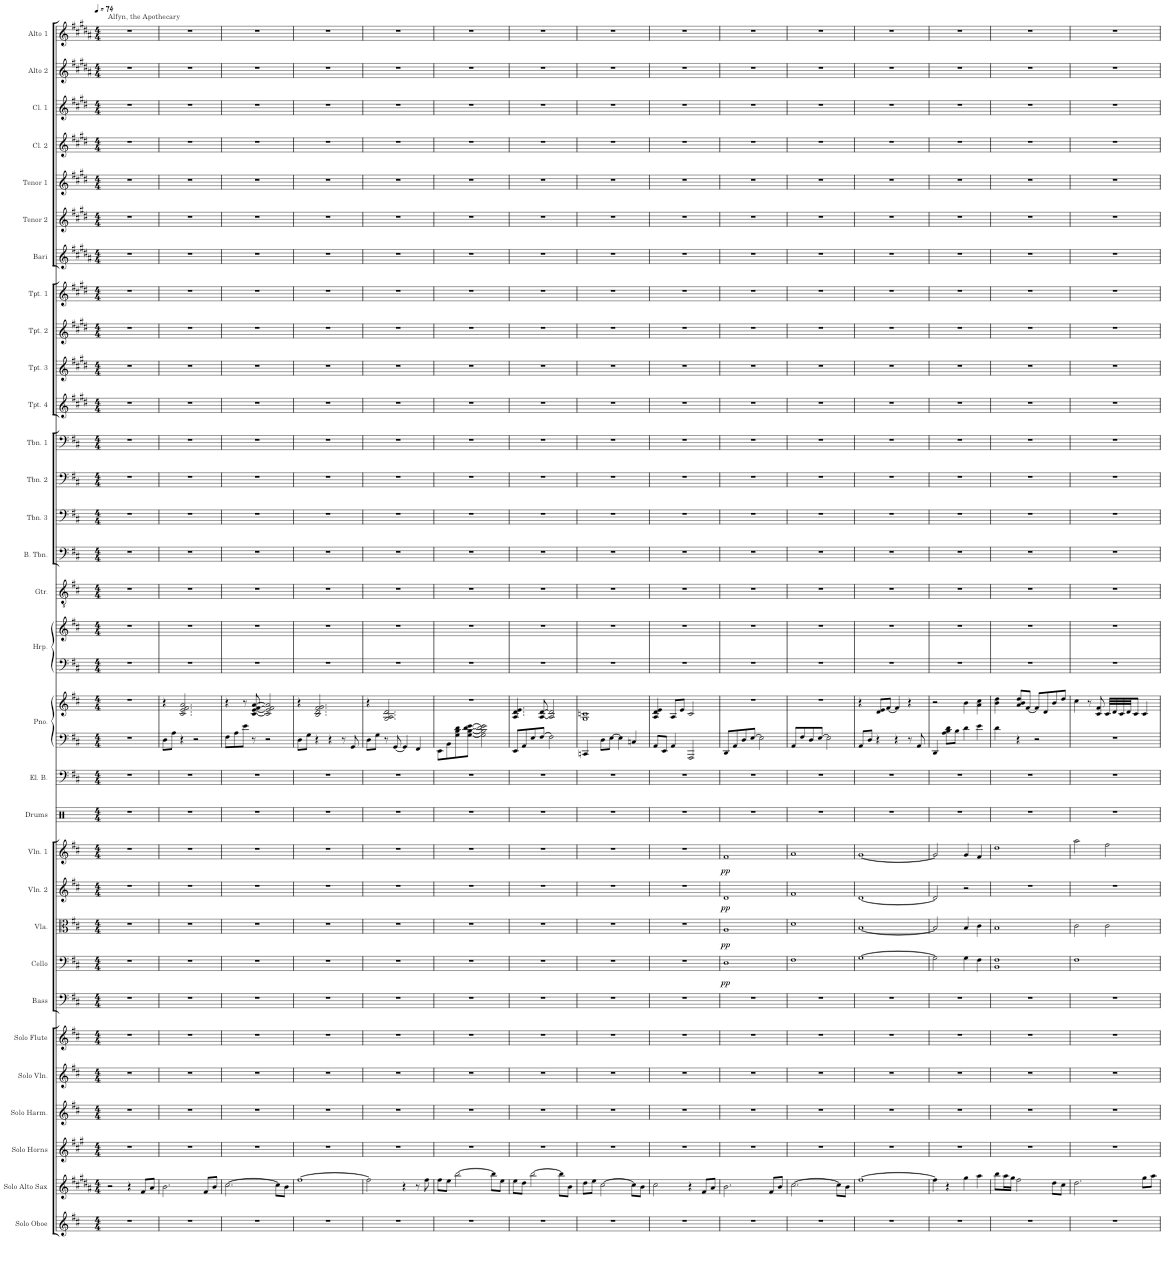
**kern	**kern	**kern	**kern	**kern	**kern	**kern	**kern	**dynam	**kern	**dynam	**kern	**dynam	**kern	**dynam	**kern	**kern	**kern	**kern	**kern	**kern	**kern	**kern	**kern	**kern	**kern	**kern	**kern	**kern	**kern	**kern	**kern	**kern	**kern	**kern	**kern	**kern
*part31	*part30	*part29	*part28	*part27	*part26	*part25	*part24	*part24	*part23	*part23	*part22	*part22	*part21	*part21	*part20	*part19	*part18	*part18	*part17	*part17	*part16	*part15	*part14	*part13	*part12	*part11	*part10	*part9	*part8	*part7	*part6	*part5	*part4	*part3	*part2	*part1
*staff33	*staff32	*staff31	*staff30	*staff29	*staff28	*staff27	*staff26	*staff26	*staff25	*staff25	*staff24	*staff24	*staff23	*staff23	*staff22	*staff21	*staff20	*staff19	*staff18	*staff17	*staff16	*staff15	*staff14	*staff13	*staff12	*staff11	*staff10	*staff9	*staff8	*staff7	*staff6	*staff5	*staff4	*staff3	*staff2	*staff1
*I"Solo Oboe (Therion)	*I"Solo Alto Saxophone (Alfyn)	*I"Solo F Horns (3) (Olberic)	*I"Solo Harmonica (Tressa)	*I"Solo Violin (Cyrus, Primrose)	*I"Solo Flute (Ophilia), Alto Flute (Therion)	*I"Bass	*I"Cello	*	*I"Viola	*	*I"Violin 2	*	*I"Violin 1	*	*I"Drums	*I"Electric Bass	*I"Piano (H'aanit)	*	*I"Harp (acc, Primrose)	*	*I"Guitar	*I"Bass Trombone	*I"Trombone 3	*I"Trombone 2	*I"Trombone 1	*I"Trumpet 4	*I"Trumpet 3	*I"Trumpet 2	*I"Trumpet 1	*I"Bari Sax	*I"Tenor Sax 2	*I"Tenor Sax 1	*I"Clarinet 2	*I"Clarinet 1	*I"Alto Sax 2	*I"Alto Sax 1
*I'Solo Oboe	*I'Solo Alto Sax	*I'Solo Horns	*I'Solo Harm.	*I'Solo Vln.	*I'Solo Flute	*I'Bass	*I'Cello	*	*I'Vla.	*	*I'Vln. 2	*	*I'Vln. 1	*	*I'Drums	*I'El. B.	*I'Pno.	*	*I'Hrp.	*	*I'Gtr.	*I'B. Tbn.	*I'Tbn. 3	*I'Tbn. 2	*I'Tbn. 1	*I'Tpt. 4	*I'Tpt. 3	*I'Tpt. 2	*I'Tpt. 1	*I'Bari	*I'Tenor 2	*I'Tenor 1	*I'Cl. 2	*I'Cl. 1	*I'Alto 2	*I'Alto 1
!!LO:PB:g=z
*clefG2	*clefG2	*clefG2	*clefG2	*clefG2	*clefG2	*clefF4	*clefF4	*	*clefC3	*	*clefG2	*	*clefG2	*	*clefX	*clefF4	*clefF4	*clefG2	*clefF4	*clefG2	*clefGv2	*clefF4	*clefF4	*clefF4	*clefF4	*clefG2	*clefG2	*clefG2	*clefG2	*clefG2	*clefG2	*clefG2	*clefG2	*clefG2	*clefG2	*clefG2
*	*Trd5c9	*Trd4c7	*	*	*	*Trd7c12	*	*	*	*	*	*	*	*	*	*Trd7c12	*	*	*	*	*	*	*	*	*	*Trd1c2	*Trd1c2	*Trd1c2	*Trd1c2	*Trd12c21	*Trd8c14	*Trd8c14	*Trd1c2	*Trd1c2	*Trd5c9	*Trd5c9
*k[f#c#]	*k[f#c#g#d#a#]	*k[f#c#g#]	*k[f#c#]	*k[f#c#]	*k[f#c#]	*k[f#c#]	*k[f#c#]	*	*k[f#c#]	*	*k[f#c#]	*	*k[f#c#]	*	*k[]	*k[f#c#]	*k[f#c#]	*k[f#c#]	*k[f#c#]	*k[f#c#]	*k[f#c#]	*k[f#c#]	*k[f#c#]	*k[f#c#]	*k[f#c#]	*k[f#c#g#d#]	*k[f#c#g#d#]	*k[f#c#g#d#]	*k[f#c#g#d#]	*k[f#c#g#d#a#]	*k[f#c#g#d#]	*k[f#c#g#d#]	*k[f#c#g#d#]	*k[f#c#g#d#]	*k[f#c#g#d#a#]	*k[f#c#g#d#a#]
*M4/4	*M4/4	*M4/4	*M4/4	*M4/4	*M4/4	*M4/4	*M4/4	*	*M4/4	*	*M4/4	*	*M4/4	*	*M4/4	*M4/4	*M4/4	*M4/4	*M4/4	*M4/4	*M4/4	*M4/4	*M4/4	*M4/4	*M4/4	*M4/4	*M4/4	*M4/4	*M4/4	*M4/4	*M4/4	*M4/4	*M4/4	*M4/4	*M4/4	*M4/4
*MM74	*MM74	*MM74	*MM74	*MM74	*MM74	*MM74	*MM74	*	*MM74	*	*MM74	*	*MM74	*	*MM74	*MM74	*MM74	*MM74	*MM74	*MM74	*MM74	*MM74	*MM74	*MM74	*MM74	*MM74	*MM74	*MM74	*MM74	*MM74	*MM74	*MM74	*MM74	*MM74	*MM74	*MM74
=255	=255	=255	=255	=255	=255	=255	=255	=255	=255	=255	=255	=255	=255	=255	=255	=255	=255	=255	=255	=255	=255	=255	=255	=255	=255	=255	=255	=255	=255	=255	=255	=255	=255	=255	=255	=255
!	!	!	!	!	!	!	!	!	!	!	!	!	!	!	!	!	!	!	!	!	!	!	!	!	!	!	!	!	!	!	!	!	!	!	!	!LO:TX:a:t=Alfyn, the Apothecary
1r	2r	1r	1r	1r	1r	1r	1r	.	1r	.	1r	.	1r	.	1r	1r	1r	1r	1r	1r	1r	1r	1r	1r	1r	1r	1r	1r	1r	1r	1r	1r	1r	1r	1r	1r
.	4r	.	.	.	.	.	.	.	.	.	.	.	.	.	.	.	.	.	.	.	.	.	.	.	.	.	.	.	.	.	.	.	.	.	.	.
.	8f#/L	.	.	.	.	.	.	.	.	.	.	.	.	.	.	.	.	.	.	.	.	.	.	.	.	.	.	.	.	.	.	.	.	.	.	.
.	8a#/J	.	.	.	.	.	.	.	.	.	.	.	.	.	.	.	.	.	.	.	.	.	.	.	.	.	.	.	.	.	.	.	.	.	.	.
=256	=256	=256	=256	=256	=256	=256	=256	=256	=256	=256	=256	=256	=256	=256	=256	=256	=256	=256	=256	=256	=256	=256	=256	=256	=256	=256	=256	=256	=256	=256	=256	=256	=256	=256	=256	=256
1r	2.b\	1r	1r	1r	1r	1r	1r	.	1r	.	1r	.	1r	.	1r	1r	8D\L	4r	1r	1r	1r	1r	1r	1r	1r	1r	1r	1r	1r	1r	1r	1r	1r	1r	1r	1r
.	.	.	.	.	.	.	.	.	.	.	.	.	.	.	.	.	8A\J	.	.	.	.	.	.	.	.	.	.	.	.	.	.	.	.	.	.	.
.	.	.	.	.	.	.	.	.	.	.	.	.	.	.	.	.	4r	2.c#/ 2.e/ 2.f#/ 2.a/	.	.	.	.	.	.	.	.	.	.	.	.	.	.	.	.	.	.
.	.	.	.	.	.	.	.	.	.	.	.	.	.	.	.	.	2r	.	.	.	.	.	.	.	.	.	.	.	.	.	.	.	.	.	.	.
.	8f#/L	.	.	.	.	.	.	.	.	.	.	.	.	.	.	.	.	.	.	.	.	.	.	.	.	.	.	.	.	.	.	.	.	.	.	.
.	8b/J	.	.	.	.	.	.	.	.	.	.	.	.	.	.	.	.	.	.	.	.	.	.	.	.	.	.	.	.	.	.	.	.	.	.	.
=257	=257	=257	=257	=257	=257	=257	=257	=257	=257	=257	=257	=257	=257	=257	=257	=257	=257	=257	=257	=257	=257	=257	=257	=257	=257	=257	=257	=257	=257	=257	=257	=257	=257	=257	=257	=257
1r	[2.cc#\	1r	1r	1r	1r	1r	1r	.	1r	.	1r	.	1r	.	1r	1r	8F#\L	4r	1r	1r	1r	1r	1r	1r	1r	1r	1r	1r	1r	1r	1r	1r	1r	1r	1r	1r
.	.	.	.	.	.	.	.	.	.	.	.	.	.	.	.	.	8A\	.	.	.	.	.	.	.	.	.	.	.	.	.	.	.	.	.	.	.
.	.	.	.	.	.	.	.	.	.	.	.	.	.	.	.	.	8e\J	8r	.	.	.	.	.	.	.	.	.	.	.	.	.	.	.	.	.	.
.	.	.	.	.	.	.	.	.	.	.	.	.	.	.	.	.	8r	[8c#/ [8e/ [8f#/ [8a/	.	.	.	.	.	.	.	.	.	.	.	.	.	.	.	.	.	.
.	.	.	.	.	.	.	.	.	.	.	.	.	.	.	.	.	2r	2c#/] 2e/] 2f#/] 2a/]	.	.	.	.	.	.	.	.	.	.	.	.	.	.	.	.	.	.
.	8cc#\L]	.	.	.	.	.	.	.	.	.	.	.	.	.	.	.	.	.	.	.	.	.	.	.	.	.	.	.	.	.	.	.	.	.	.	.
.	8b\J	.	.	.	.	.	.	.	.	.	.	.	.	.	.	.	.	.	.	.	.	.	.	.	.	.	.	.	.	.	.	.	.	.	.	.
=258	=258	=258	=258	=258	=258	=258	=258	=258	=258	=258	=258	=258	=258	=258	=258	=258	=258	=258	=258	=258	=258	=258	=258	=258	=258	=258	=258	=258	=258	=258	=258	=258	=258	=258	=258	=258
1r	[1ff#	1r	1r	1r	1r	1r	1r	.	1r	.	1r	.	1r	.	1r	1r	8D\L	4r	1r	1r	1r	1r	1r	1r	1r	1r	1r	1r	1r	1r	1r	1r	1r	1r	1r	1r
.	.	.	.	.	.	.	.	.	.	.	.	.	.	.	.	.	8G\J	.	.	.	.	.	.	.	.	.	.	.	.	.	.	.	.	.	.	.
.	.	.	.	.	.	.	.	.	.	.	.	.	.	.	.	.	4r	2.B/ 2.d/ 2.f#/ 2.g/	.	.	.	.	.	.	.	.	.	.	.	.	.	.	.	.	.	.
.	.	.	.	.	.	.	.	.	.	.	.	.	.	.	.	.	4r	.	.	.	.	.	.	.	.	.	.	.	.	.	.	.	.	.	.	.
.	.	.	.	.	.	.	.	.	.	.	.	.	.	.	.	.	8r	.	.	.	.	.	.	.	.	.	.	.	.	.	.	.	.	.	.	.
.	.	.	.	.	.	.	.	.	.	.	.	.	.	.	.	.	8GG/	.	.	.	.	.	.	.	.	.	.	.	.	.	.	.	.	.	.	.
=259	=259	=259	=259	=259	=259	=259	=259	=259	=259	=259	=259	=259	=259	=259	=259	=259	=259	=259	=259	=259	=259	=259	=259	=259	=259	=259	=259	=259	=259	=259	=259	=259	=259	=259	=259	=259
1r	2ff#\]	1r	1r	1r	1r	1r	1r	.	1r	.	1r	.	1r	.	1r	1r	8D\L	4r	1r	1r	1r	1r	1r	1r	1r	1r	1r	1r	1r	1r	1r	1r	1r	1r	1r	1r
.	.	.	.	.	.	.	.	.	.	.	.	.	.	.	.	.	8G\J	.	.	.	.	.	.	.	.	.	.	.	.	.	.	.	.	.	.	.
.	.	.	.	.	.	.	.	.	.	.	.	.	.	.	.	.	8r	2.G/ 2.A/ 2.d/	.	.	.	.	.	.	.	.	.	.	.	.	.	.	.	.	.	.
.	.	.	.	.	.	.	.	.	.	.	.	.	.	.	.	.	[8GG/	.	.	.	.	.	.	.	.	.	.	.	.	.	.	.	.	.	.	.
.	4r	.	.	.	.	.	.	.	.	.	.	.	.	.	.	.	4GG/]	.	.	.	.	.	.	.	.	.	.	.	.	.	.	.	.	.	.	.
.	8r	.	.	.	.	.	.	.	.	.	.	.	.	.	.	.	4FF#/	.	.	.	.	.	.	.	.	.	.	.	.	.	.	.	.	.	.	.
.	8ff#\	.	.	.	.	.	.	.	.	.	.	.	.	.	.	.	.	.	.	.	.	.	.	.	.	.	.	.	.	.	.	.	.	.	.	.
=260	=260	=260	=260	=260	=260	=260	=260	=260	=260	=260	=260	=260	=260	=260	=260	=260	=260	=260	=260	=260	=260	=260	=260	=260	=260	=260	=260	=260	=260	=260	=260	=260	=260	=260	=260	=260
1r	8ff#\L	1r	1r	1r	1r	1r	1r	.	1r	.	1r	.	1r	.	1r	1r	8EE\L	1r	1r	1r	1r	1r	1r	1r	1r	1r	1r	1r	1r	1r	1r	1r	1r	1r	1r	1r
.	8ee\J	.	.	.	.	.	.	.	.	.	.	.	.	.	.	.	8BB\	.	.	.	.	.	.	.	.	.	.	.	.	.	.	.	.	.	.	.
.	[2bb\	.	.	.	.	.	.	.	.	.	.	.	.	.	.	.	8G\ 8B\ 8d\	.	.	.	.	.	.	.	.	.	.	.	.	.	.	.	.	.	.	.
.	.	.	.	.	.	.	.	.	.	.	.	.	.	.	.	.	[8G\ [8B\ [8d\ [8e\J	.	.	.	.	.	.	.	.	.	.	.	.	.	.	.	.	.	.	.
.	.	.	.	.	.	.	.	.	.	.	.	.	.	.	.	.	2G\] 2B\] 2d\] 2e\]	.	.	.	.	.	.	.	.	.	.	.	.	.	.	.	.	.	.	.
.	8bb\L]	.	.	.	.	.	.	.	.	.	.	.	.	.	.	.	.	.	.	.	.	.	.	.	.	.	.	.	.	.	.	.	.	.	.	.
.	8ee\J	.	.	.	.	.	.	.	.	.	.	.	.	.	.	.	.	.	.	.	.	.	.	.	.	.	.	.	.	.	.	.	.	.	.	.
=261	=261	=261	=261	=261	=261	=261	=261	=261	=261	=261	=261	=261	=261	=261	=261	=261	=261	=261	=261	=261	=261	=261	=261	=261	=261	=261	=261	=261	=261	=261	=261	=261	=261	=261	=261	=261
1r	8ee\L	1r	1r	1r	1r	1r	1r	.	1r	.	1r	.	1r	.	1r	1r	8EE/L	4.A/ 4.d/ 4.e/	1r	1r	1r	1r	1r	1r	1r	1r	1r	1r	1r	1r	1r	1r	1r	1r	1r	1r
.	8dd#\J	.	.	.	.	.	.	.	.	.	.	.	.	.	.	.	8AA/	.	.	.	.	.	.	.	.	.	.	.	.	.	.	.	.	.	.	.
.	[2bb\	.	.	.	.	.	.	.	.	.	.	.	.	.	.	.	8E/	.	.	.	.	.	.	.	.	.	.	.	.	.	.	.	.	.	.	.
.	.	.	.	.	.	.	.	.	.	.	.	.	.	.	.	.	[8F#/J	[8A/ [8d/	.	.	.	.	.	.	.	.	.	.	.	.	.	.	.	.	.	.
.	.	.	.	.	.	.	.	.	.	.	.	.	.	.	.	.	2F#\]	2A/] 2d/]	.	.	.	.	.	.	.	.	.	.	.	.	.	.	.	.	.	.
.	8bb\L]	.	.	.	.	.	.	.	.	.	.	.	.	.	.	.	.	.	.	.	.	.	.	.	.	.	.	.	.	.	.	.	.	.	.	.
.	8b\J	.	.	.	.	.	.	.	.	.	.	.	.	.	.	.	.	.	.	.	.	.	.	.	.	.	.	.	.	.	.	.	.	.	.	.
=262	=262	=262	=262	=262	=262	=262	=262	=262	=262	=262	=262	=262	=262	=262	=262	=262	=262	=262	=262	=262	=262	=262	=262	=262	=262	=262	=262	=262	=262	=262	=262	=262	=262	=262	=262	=262
1r	8dd#\L	1r	1r	1r	1r	1r	1r	.	1r	.	1r	.	1r	.	1r	1r	4CCn/	1G 1cn	1r	1r	1r	1r	1r	1r	1r	1r	1r	1r	1r	1r	1r	1r	1r	1r	1r	1r
.	8ee\J	.	.	.	.	.	.	.	.	.	.	.	.	.	.	.	.	.	.	.	.	.	.	.	.	.	.	.	.	.	.	.	.	.	.	.
.	[2cc#\	.	.	.	.	.	.	.	.	.	.	.	.	.	.	.	8D\L	.	.	.	.	.	.	.	.	.	.	.	.	.	.	.	.	.	.	.
.	.	.	.	.	.	.	.	.	.	.	.	.	.	.	.	.	[8E\J	.	.	.	.	.	.	.	.	.	.	.	.	.	.	.	.	.	.	.
.	.	.	.	.	.	.	.	.	.	.	.	.	.	.	.	.	4E\]	.	.	.	.	.	.	.	.	.	.	.	.	.	.	.	.	.	.	.
.	8cc#\L]	.	.	.	.	.	.	.	.	.	.	.	.	.	.	.	4Cn/	.	.	.	.	.	.	.	.	.	.	.	.	.	.	.	.	.	.	.
.	8b\J	.	.	.	.	.	.	.	.	.	.	.	.	.	.	.	.	.	.	.	.	.	.	.	.	.	.	.	.	.	.	.	.	.	.	.
=263	=263	=263	=263	=263	=263	=263	=263	=263	=263	=263	=263	=263	=263	=263	=263	=263	=263	=263	=263	=263	=263	=263	=263	=263	=263	=263	=263	=263	=263	=263	=263	=263	=263	=263	=263	=263
1r	2cc#\	1r	1r	1r	1r	1r	1r	.	1r	.	1r	.	1r	.	1r	1r	8AA/L	4A/ 4d/ 4e/	1r	1r	1r	1r	1r	1r	1r	1r	1r	1r	1r	1r	1r	1r	1r	1r	1r	1r
.	.	.	.	.	.	.	.	.	.	.	.	.	.	.	.	.	8EE/J	.	.	.	.	.	.	.	.	.	.	.	.	.	.	.	.	.	.	.
.	.	.	.	.	.	.	.	.	.	.	.	.	.	.	.	.	4AA/	8A/L	.	.	.	.	.	.	.	.	.	.	.	.	.	.	.	.	.	.
.	.	.	.	.	.	.	.	.	.	.	.	.	.	.	.	.	.	8e/J	.	.	.	.	.	.	.	.	.	.	.	.	.	.	.	.	.	.
.	4r	.	.	.	.	.	.	.	.	.	.	.	.	.	.	.	2AAA/	2c#/	.	.	.	.	.	.	.	.	.	.	.	.	.	.	.	.	.	.
.	8f#/L	.	.	.	.	.	.	.	.	.	.	.	.	.	.	.	.	.	.	.	.	.	.	.	.	.	.	.	.	.	.	.	.	.	.	.
.	8a#/J	.	.	.	.	.	.	.	.	.	.	.	.	.	.	.	.	.	.	.	.	.	.	.	.	.	.	.	.	.	.	.	.	.	.	.
=264	=264	=264	=264	=264	=264	=264	=264	=264	=264	=264	=264	=264	=264	=264	=264	=264	=264	=264	=264	=264	=264	=264	=264	=264	=264	=264	=264	=264	=264	=264	=264	=264	=264	=264	=264	=264
!	!	!	!	!	!	!	!	!LO:DY:b	!	!LO:DY:b	!	!LO:DY:b	!	!LO:DY:b	!	!	!	!	!	!	!	!	!	!	!	!	!	!	!	!	!	!	!	!	!	!
1r	2.b\	1r	1r	1r	1r	1r	1D	pp	1A	pp	1d	pp	1f#	pp	1r	1r	8DD/L	1r	1r	1r	1r	1r	1r	1r	1r	1r	1r	1r	1r	1r	1r	1r	1r	1r	1r	1r
.	.	.	.	.	.	.	.	.	.	.	.	.	.	.	.	.	8AA/	.	.	.	.	.	.	.	.	.	.	.	.	.	.	.	.	.	.	.
.	.	.	.	.	.	.	.	.	.	.	.	.	.	.	.	.	8D/	.	.	.	.	.	.	.	.	.	.	.	.	.	.	.	.	.	.	.
.	.	.	.	.	.	.	.	.	.	.	.	.	.	.	.	.	[8E/J	.	.	.	.	.	.	.	.	.	.	.	.	.	.	.	.	.	.	.
.	.	.	.	.	.	.	.	.	.	.	.	.	.	.	.	.	2E\]	.	.	.	.	.	.	.	.	.	.	.	.	.	.	.	.	.	.	.
.	8f#/L	.	.	.	.	.	.	.	.	.	.	.	.	.	.	.	.	.	.	.	.	.	.	.	.	.	.	.	.	.	.	.	.	.	.	.
.	8b/J	.	.	.	.	.	.	.	.	.	.	.	.	.	.	.	.	.	.	.	.	.	.	.	.	.	.	.	.	.	.	.	.	.	.	.
=265	=265	=265	=265	=265	=265	=265	=265	=265	=265	=265	=265	=265	=265	=265	=265	=265	=265	=265	=265	=265	=265	=265	=265	=265	=265	=265	=265	=265	=265	=265	=265	=265	=265	=265	=265	=265
1r	[2.cc#\	1r	1r	1r	1r	1r	1F#	.	1d	.	1f#	.	1a	.	1r	1r	8AA/L	1r	1r	1r	1r	1r	1r	1r	1r	1r	1r	1r	1r	1r	1r	1r	1r	1r	1r	1r
.	.	.	.	.	.	.	.	.	.	.	.	.	.	.	.	.	8F#/	.	.	.	.	.	.	.	.	.	.	.	.	.	.	.	.	.	.	.
.	.	.	.	.	.	.	.	.	.	.	.	.	.	.	.	.	8D/	.	.	.	.	.	.	.	.	.	.	.	.	.	.	.	.	.	.	.
.	.	.	.	.	.	.	.	.	.	.	.	.	.	.	.	.	[8E/J	.	.	.	.	.	.	.	.	.	.	.	.	.	.	.	.	.	.	.
.	.	.	.	.	.	.	.	.	.	.	.	.	.	.	.	.	2E\]	.	.	.	.	.	.	.	.	.	.	.	.	.	.	.	.	.	.	.
.	8cc#\L]	.	.	.	.	.	.	.	.	.	.	.	.	.	.	.	.	.	.	.	.	.	.	.	.	.	.	.	.	.	.	.	.	.	.	.
.	8b\J	.	.	.	.	.	.	.	.	.	.	.	.	.	.	.	.	.	.	.	.	.	.	.	.	.	.	.	.	.	.	.	.	.	.	.
=266	=266	=266	=266	=266	=266	=266	=266	=266	=266	=266	=266	=266	=266	=266	=266	=266	=266	=266	=266	=266	=266	=266	=266	=266	=266	=266	=266	=266	=266	=266	=266	=266	=266	=266	=266	=266
1r	[1ff#	1r	1r	1r	1r	1r	[1G	.	[1B	.	[1d	.	[1g	.	1r	1r	8AA/L	4r	1r	1r	1r	1r	1r	1r	1r	1r	1r	1r	1r	1r	1r	1r	1r	1r	1r	1r
.	.	.	.	.	.	.	.	.	.	.	.	.	.	.	.	.	8D/J	.	.	.	.	.	.	.	.	.	.	.	.	.	.	.	.	.	.	.
.	.	.	.	.	.	.	.	.	.	.	.	.	.	.	.	.	4r	8d/ 8e/L	.	.	.	.	.	.	.	.	.	.	.	.	.	.	.	.	.	.
.	.	.	.	.	.	.	.	.	.	.	.	.	.	.	.	.	.	[8f#/J	.	.	.	.	.	.	.	.	.	.	.	.	.	.	.	.	.	.
.	.	.	.	.	.	.	.	.	.	.	.	.	.	.	.	.	4r	4f#/]	.	.	.	.	.	.	.	.	.	.	.	.	.	.	.	.	.	.
.	.	.	.	.	.	.	.	.	.	.	.	.	.	.	.	.	8r	4r	.	.	.	.	.	.	.	.	.	.	.	.	.	.	.	.	.	.
.	.	.	.	.	.	.	.	.	.	.	.	.	.	.	.	.	8AA/	.	.	.	.	.	.	.	.	.	.	.	.	.	.	.	.	.	.	.
=267	=267	=267	=267	=267	=267	=267	=267	=267	=267	=267	=267	=267	=267	=267	=267	=267	=267	=267	=267	=267	=267	=267	=267	=267	=267	=267	=267	=267	=267	=267	=267	=267	=267	=267	=267	=267
1r	4ff#\]	1r	1r	1r	1r	1r	2G\]	.	2B/]	.	2d/]	.	2g/]	.	1r	1r	4DD/	2r	1r	1r	1r	1r	1r	1r	1r	1r	1r	1r	1r	1r	1r	1r	1r	1r	1r	1r
.	4r	.	.	.	.	.	.	.	.	.	.	.	.	.	.	.	8A\ 8B\ 8d\L	.	.	.	.	.	.	.	.	.	.	.	.	.	.	.	.	.	.	.
.	.	.	.	.	.	.	.	.	.	.	.	.	.	.	.	.	8B\J	.	.	.	.	.	.	.	.	.	.	.	.	.	.	.	.	.	.	.
.	4gg#\	.	.	.	.	.	4G\	.	4B/	.	2r	.	4g/	.	.	.	4d\	4b\	.	.	.	.	.	.	.	.	.	.	.	.	.	.	.	.	.	.
.	4aa#\	.	.	.	.	.	4F#\	.	4c#\	.	.	.	4f#/	.	.	.	4e\	4a\ 4cc#\	.	.	.	.	.	.	.	.	.	.	.	.	.	.	.	.	.	.
=268	=268	=268	=268	=268	=268	=268	=268	=268	=268	=268	=268	=268	=268	=268	=268	=268	=268	=268	=268	=268	=268	=268	=268	=268	=268	=268	=268	=268	=268	=268	=268	=268	=268	=268	=268	=268
1r	8bb\L	1r	1r	1r	1r	1r	1BB 1F#	.	1B	.	1r	.	1dd	.	1r	1r	4d\	4b\ 4dd\	1r	1r	1r	1r	1r	1r	1r	1r	1r	1r	1r	1r	1r	1r	1r	1r	1r	1r
.	16aa#\L	.	.	.	.	.	.	.	.	.	.	.	.	.	.	.	.	.	.	.	.	.	.	.	.	.	.	.	.	.	.	.	.	.	.	.
.	16gg#\JJ	.	.	.	.	.	.	.	.	.	.	.	.	.	.	.	.	.	.	.	.	.	.	.	.	.	.	.	.	.	.	.	.	.	.	.
.	2ff#\	.	.	.	.	.	.	.	.	.	.	.	.	.	.	.	4r	8a/ 8b/ 8dd/L	.	.	.	.	.	.	.	.	.	.	.	.	.	.	.	.	.	.
.	.	.	.	.	.	.	.	.	.	.	.	.	.	.	.	.	.	[8f#/J	.	.	.	.	.	.	.	.	.	.	.	.	.	.	.	.	.	.
.	.	.	.	.	.	.	.	.	.	.	.	.	.	.	.	.	2r	8f#/L]	.	.	.	.	.	.	.	.	.	.	.	.	.	.	.	.	.	.
.	.	.	.	.	.	.	.	.	.	.	.	.	.	.	.	.	.	8d/	.	.	.	.	.	.	.	.	.	.	.	.	.	.	.	.	.	.
.	8dd#\L	.	.	.	.	.	.	.	.	.	.	.	.	.	.	.	.	8b/	.	.	.	.	.	.	.	.	.	.	.	.	.	.	.	.	.	.
.	8cc#\J	.	.	.	.	.	.	.	.	.	.	.	.	.	.	.	.	8dd/J	.	.	.	.	.	.	.	.	.	.	.	.	.	.	.	.	.	.
=269	=269	=269	=269	=269	=269	=269	=269	=269	=269	=269	=269	=269	=269	=269	=269	=269	=269	=269	=269	=269	=269	=269	=269	=269	=269	=269	=269	=269	=269	=269	=269	=269	=269	=269	=269	=269
1r	2.dd#\	1r	1r	1r	1r	1r	1F#	.	2c#\	.	1r	.	2aa\	.	1r	1r	1r	4cc#\	1r	1r	1r	1r	1r	1r	1r	1r	1r	1r	1r	1r	1r	1r	1r	1r	1r	1r
.	.	.	.	.	.	.	.	.	.	.	.	.	.	.	.	.	.	8r	.	.	.	.	.	.	.	.	.	.	.	.	.	.	.	.	.	.
.	.	.	.	.	.	.	.	.	.	.	.	.	.	.	.	.	.	8c#/ 8f#/	.	.	.	.	.	.	.	.	.	.	.	.	.	.	.	.	.	.
.	.	.	.	.	.	.	.	.	2c#\	.	.	.	2ff#\	.	.	.	.	32c#/LLL	.	.	.	.	.	.	.	.	.	.	.	.	.	.	.	.	.	.
.	.	.	.	.	.	.	.	.	.	.	.	.	.	.	.	.	.	32d/	.	.	.	.	.	.	.	.	.	.	.	.	.	.	.	.	.	.
.	.	.	.	.	.	.	.	.	.	.	.	.	.	.	.	.	.	32c#/	.	.	.	.	.	.	.	.	.	.	.	.	.	.	.	.	.	.
.	.	.	.	.	.	.	.	.	.	.	.	.	.	.	.	.	.	32d/JJ	.	.	.	.	.	.	.	.	.	.	.	.	.	.	.	.	.	.
.	.	.	.	.	.	.	.	.	.	.	.	.	.	.	.	.	.	8c#/J	.	.	.	.	.	.	.	.	.	.	.	.	.	.	.	.	.	.
.	8gg#\L	.	.	.	.	.	.	.	.	.	.	.	.	.	.	.	.	4c#/	.	.	.	.	.	.	.	.	.	.	.	.	.	.	.	.	.	.
.	8aa#\J	.	.	.	.	.	.	.	.	.	.	.	.	.	.	.	.	.	.	.	.	.	.	.	.	.	.	.	.	.	.	.	.	.	.	.
=	=	=	=	=	=	=	=	=	=	=	=	=	=	=	=	=	=	=	=	=	=	=	=	=	=	=	=	=	=	=	=	=	=	=	=	=
*-	*-	*-	*-	*-	*-	*-	*-	*-	*-	*-	*-	*-	*-	*-	*-	*-	*-	*-	*-	*-	*-	*-	*-	*-	*-	*-	*-	*-	*-	*-	*-	*-	*-	*-	*-	*-
